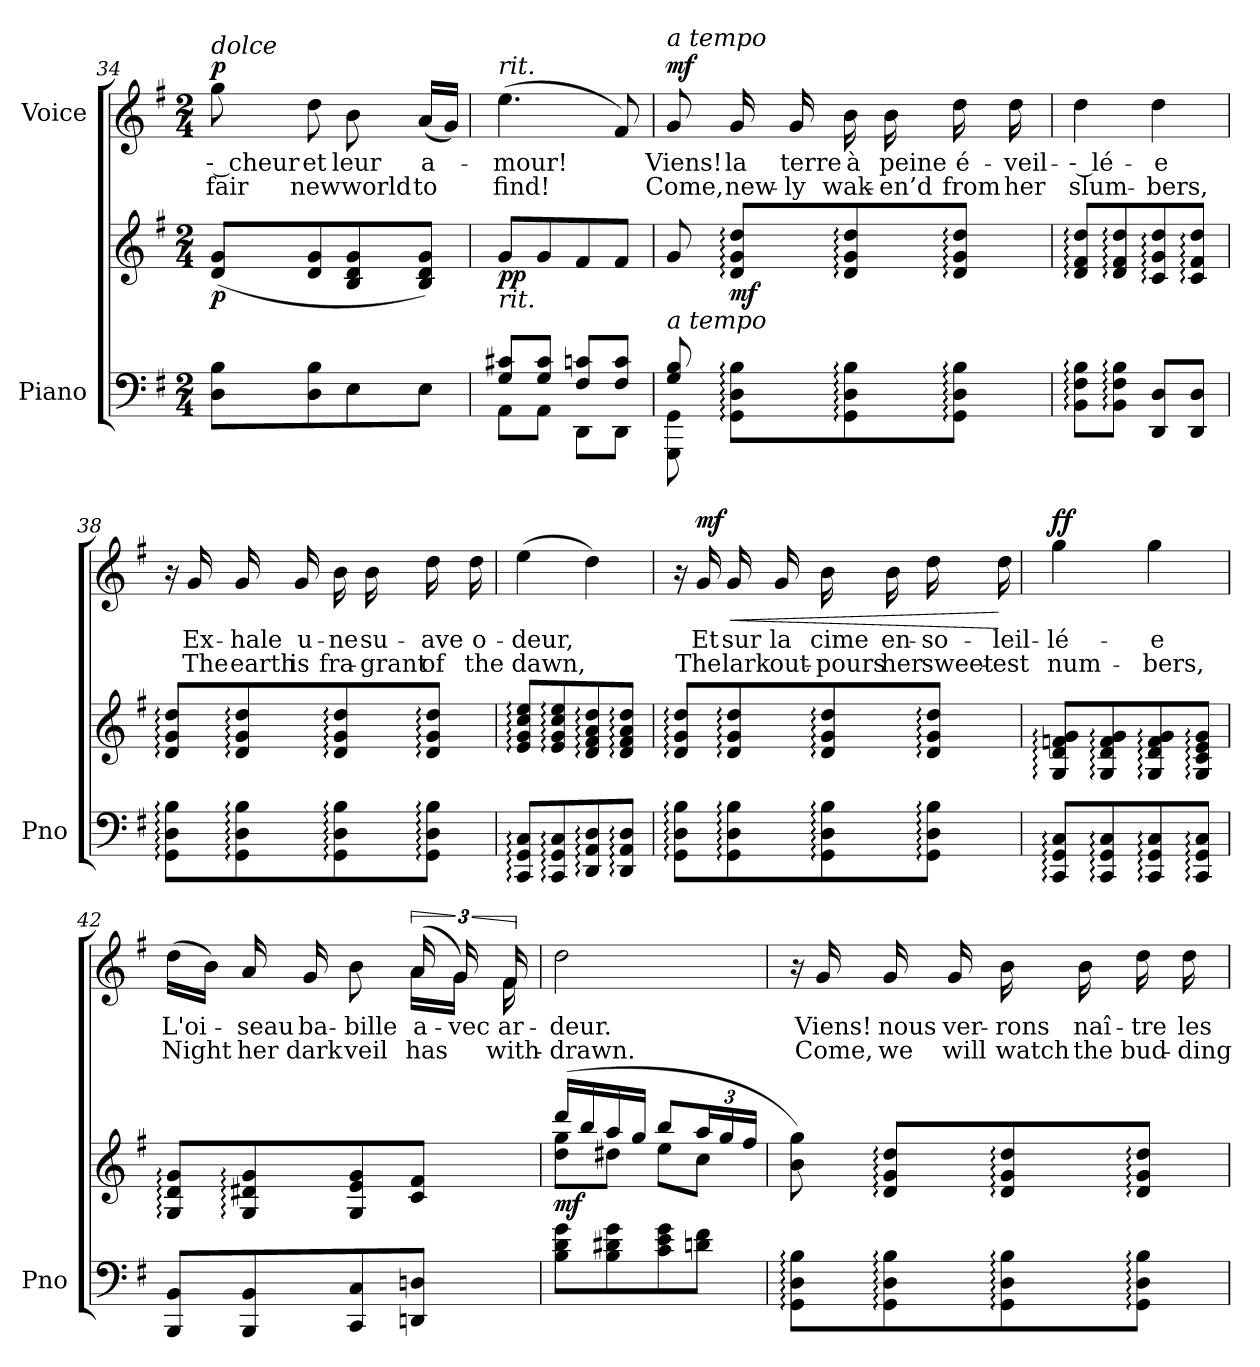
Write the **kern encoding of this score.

**kern	**kern	**dynam	**kern	**text	**text	**dynam
*part2	*part2	*part2	*part1	*part1	*part1	*part1
*staff3	*staff2	*staff2/3	*staff1	*staff1	*staff1	*staff1
*I"Piano	*	*	*I"Voice	*	*	*
*I'Pno	*	*	*	*	*	*
!!LO:LB:g=z
*clefF4	*clefG2	*	*clefG2	*	*	*
*k[f#]	*k[f#]	*	*k[f#]	*	*	*
*M2/4	*M2/4	*	*M2/4	*	*	*
=34	=34	=34	=34	=34	=34	=34
!	!	!	!LO:TX:a:i:t=dolce	!	!	!
!	!	!LO:DY:b	!	!LO:LY:b	!LO:LY:b	!LO:DY:a
8D\ 8B\L	(>8d/ 8g/L	p	8gg\	-- cheur	fair	p
!	!	!	!	!LO:LY:b	!LO:LY:b	!
8D\ 8B\	8d/ 8g/	.	8dd\	et	new	.
!	!	!	!	!LO:LY:b	!LO:LY:b	!
8E\	8B/ 8d/ 8g/	.	8b\	leur	world	.
!	!	!	!	!LO:LY:b	!LO:LY:b	!
8E\J	8B/ 8d/ 8g/J)	.	(<16a/LL	a-	to	.
.	.	.	16g/JJ)	.	.	.
=35	=35	=35	=35	=35	=35	=35
*	*	*	*MM54	*	*	*
*^	*	*	*	*	*	*
!	!	!	!	!LO:TX:a:i:t=rit.	!	!	!
!	!	!LO:TX:b:i:t=rit.	!	!	!	!	!
!	!	!	!LO:DY:b	!	!LO:LY:b	!LO:LY:b	!
8G/ 8c#X/L	8AA\L	8g/L	pp	(>4.ee\	-mour!	find!	.
8G/ 8c#/J	8AA\J	8g/	.	.	.	.	.
8F#/ 8cn/L	8DD\L	8f#/	.	.	.	.	.
8F#/ 8c/J	8DD\J	8f#/J	.	8f#/)	.	.	.
=36	=36	=36	=36	=36	=36	=36	=36
*	*	*	*	*MM60	*	*	*
!	!	!	!	!LO:TX:a:i:t=a tempo	!	!	!
!	!	!LO:TX:b:i:t=a tempo	!	!	!	!	!
!	!	!	!	!	!LO:LY:b	!LO:LY:b	!LO:DY:a
8G/ 8B/	8GGG\ 8GG\	8g/	.	8g/	Viens!	Come,	mf
!	!	!	!LO:DY:b	!	!LO:LY:b	!LO:LY:b	!
8GG\: 8D\: 8B\:L	4.ryy	8d/: 8g/: 8dd/:L	mf	16g/	la	new-	.
!	!	!	!	!	!LO:LY:b	!LO:LY:b	!
.	.	.	.	16g/	terre	-ly	.
!	!	!	!	!	!LO:LY:b	!LO:LY:b	!
8GG\: 8D\: 8B\:	.	8d/: 8g/: 8dd/:	.	16b\	à	wak-	.
!	!	!	!	!	!LO:LY:b	!LO:LY:b	!
.	.	.	.	16b\	peine	-en’d	.
!	!	!	!	!	!LO:LY:b	!LO:LY:b	!
8GG\: 8D\: 8B\:J	.	8d/: 8g/: 8dd/:J	.	16dd\	é-	from	.
!	!	!	!	!	!LO:LY:b	!LO:LY:b	!
.	.	.	.	16dd\	-veil-	her	.
*v	*v	*	*	*	*	*	*
!!LO:LB:g=z
=37	=37	=37	=37	=37	=37	=37
!	!	!	!	!LO:LY:b	!LO:LY:b	!
8BB\: 8F#\: 8B\:L	8d/: 8f#/: 8dd/:L	.	4dd\	-- lé-	slum-	.
8BB\: 8F#\: 8B\:J	8d/: 8f#/: 8dd/:	.	.	.	.	.
!	!	!	!	!LO:LY:b	!LO:LY:b	!
8DD/ 8D/L	8c/: 8g/: 8dd/:	.	4dd\	-e	-bers,	.
8DD/ 8D/J	8c/: 8f#/: 8dd/:J	.	.	.	.	.
=38	=38	=38	=38	=38	=38	=38
8GG\: 8D\: 8B\:L	8d/: 8g/: 8dd/:L	.	16r	.	.	.
!	!	!	!	!LO:LY:b	!LO:LY:b	!
.	.	.	16g/	Ex-	The	.
!	!	!	!	!LO:LY:b	!LO:LY:b	!
8GG\: 8D\: 8B\:	8d/: 8g/: 8dd/:	.	16g/	-hale	earth	.
!	!	!	!	!LO:LY:b	!LO:LY:b	!
.	.	.	16g/	u-	is	.
!	!	!	!	!LO:LY:b	!LO:LY:b	!
8GG\: 8D\: 8B\:	8d/: 8g/: 8dd/:	.	16b\	-ne	fra-	.
!	!	!	!	!LO:LY:b	!LO:LY:b	!
.	.	.	16b\	su-	-grant	.
!	!	!	!	!LO:LY:b	!LO:LY:b	!
8GG\: 8D\: 8B\:J	8d/: 8g/: 8dd/:J	.	16dd\	-ave	of	.
!	!	!	!	!LO:LY:b	!LO:LY:b	!
.	.	.	16dd\	o-	the	.
=39	=39	=39	=39	=39	=39	=39
!	!	!	!	!LO:LY:b	!LO:LY:b	!
8CC/: 8GG/: 8C/:L	8e/: 8g/: 8cc/: 8ee/:L	.	(>4ee\	-deur,	dawn,	.
8CC/: 8GG/: 8C/:	8e/: 8g/: 8cc/: 8ee/:	.	.	.	.	.
8DD/: 8AA/: 8D/:	8d/: 8f#/: 8a/: 8dd/:	.	4dd\)	.	.	.
8DD/: 8AA/: 8D/:J	8d/: 8f#/: 8a/: 8dd/:J	.	.	.	.	.
!!LO:LB:g=z
=40	=40	=40	=40	=40	=40	=40
8GG\: 8D\: 8B\:L	8d/: 8g/: 8dd/:L	.	16r	.	.	.
!	!	!	!	!LO:LY:b	!LO:LY:b	!LO:HP:b
!	!	!	!	!	!	!LO:DY:n=1:a
.	.	.	16g/	Et	The	< mf
!	!	!	!	!LO:LY:b	!LO:LY:b	!
8GG\: 8D\: 8B\:	8d/: 8g/: 8dd/:	.	16g/	sur	lark	.
!	!	!	!	!LO:LY:b	!LO:LY:b	!
.	.	.	16g/	la	out-	.
!	!	!	!	!LO:LY:b	!LO:LY:b	!
8GG\: 8D\: 8B\:	8d/: 8g/: 8dd/:	.	16b\	cime	-pours	.
!	!	!	!	!LO:LY:b	!LO:LY:b	!
.	.	.	16b\	en-	her	.
!	!	!	!	!LO:LY:b	!LO:LY:b	!
8GG\: 8D\: 8B\:J	8d/: 8g/: 8dd/:J	.	16dd\	-so-	sweet-	.
!	!	!	!	!LO:LY:b	!LO:LY:b	!
.	.	.	16dd\	-leil-	-est	[
=41	=41	=41	=41	=41	=41	=41
!	!	!	!	!LO:LY:b	!LO:LY:b	!LO:DY:a
8CC/: 8GG/: 8C/:L	8G/: 8d/: 8fn/: 8g/:L	.	4gg\	-lé-	num-	ff
8CC/: 8GG/: 8C/:	8G/: 8d/: 8f/: 8g/:	.	.	.	.	.
!	!	!	!	!LO:LY:b	!LO:LY:b	!
8CC/: 8GG/: 8C/:	8G/: 8d/: 8f/: 8g/:	.	4gg\	-e	-bers,	.
8CC/: 8GG/: 8C/:J	8G/: 8c/: 8e/: 8g/:J	.	.	.	.	.
!!LO:PB:g=z
=42	=42	=42	=42	=42	=42	=42
!	!	!	!	!LO:LY:b	!LO:LY:b	!
*	*	*	*^	*	*	*
8BBB/ 8BB/L	8G/: 8d/: 8g/:L	.	(>16dd\LL	4.ryy	L'oi-	Night	.
.	.	.	16b\JJ)	.	.	.	.
!	!	!	!	!	!LO:LY:b	!LO:LY:b	!
8BBB/ 8BB/	8G/: 8d#X/: 8g/:	.	16a/	.	-seau	her	.
!	!	!	!	!	!LO:LY:b	!LO:LY:b	!
.	.	.	16g/	.	ba-	dark	.
!	!	!	!	!	!LO:LY:b	!LO:LY:b	!
8CC/ 8C/	8G/ 8e/ 8g/	.	8b\	.	-bille	veil	.
!	!	!	!	!	!LO:LY:b	!LO:LY:b	!
8DDn/ 8Dn/J	8c/ 8f#/J	.	(<24a/	24a\LL	a-	has	.
!	!	!	!	!	!LO:LY:b	!	!
.	.	.	24g/)	24g\JJ	-vec	.	.
!	!	!	!	!	!LO:LY:b	!LO:LY:b	!
.	.	.	24f#/	24f#\	ar-	with-	.
=43	=43	=43	=43	=43	=43	=43	=43
*	*^	*	*	*	*	*	*
!	!	!	!LO:DY:b	!	!	!LO:LY:b	!LO:LY:b	!
*	*	*	*	*v	*v	*	*	*
8B\ 8d\ 8g\L	(>16ddd/LL	8dd\ 8gg\L	mf	2dd\	-deur.	-drawn.	.
.	16bb/	.	.	.	.	.	.
8B\ 8d#X\ 8g\	16aa/	8dd#X\J	.	.	.	.	.
.	16gg/JJ	.	.	.	.	.	.
8c\ 8e\ 8g\	8bb/L	8ee\L	.	.	.	.	.
*	*Xbrackettup	*	*	*	*	*	*
8dn\ 8f#\J	24aa/L	8cc\J	.	.	.	.	.
.	24gg/	.	.	.	.	.	.
.	24ff#/JJ	.	.	.	.	.	.
*	*v	*v	*	*	*	*	*
=44	=44	=44	=44	=44	=44	=44
8GG\: 8D\: 8B\:L	8b\ 8gg\)	.	16r	.	.	.
!	!	!	!	!LO:LY:b	!LO:LY:b	!
.	.	.	16g/	Viens!	Come,	.
!	!	!	!	!LO:LY:b	!LO:LY:b	!
8GG\: 8D\: 8B\:	8d/: 8g/: 8dd/:L	.	16g/	nous	we	.
!	!	!	!	!LO:LY:b	!LO:LY:b	!
.	.	.	16g/	ver-	will	.
!	!	!	!	!LO:LY:b	!LO:LY:b	!
8GG\: 8D\: 8B\:	8d/: 8g/: 8dd/:	.	16b\	-rons	watch	.
!	!	!	!	!LO:LY:b	!LO:LY:b	!
.	.	.	16b\	naî-	the	.
!	!	!	!	!LO:LY:b	!LO:LY:b	!
8GG\: 8D\: 8B\:J	8d/: 8g/: 8dd/:J	.	16dd\	-tre	bud-	.
!	!	!	!	!LO:LY:b	!LO:LY:b	!
.	.	.	16dd\	les	-ding	.
=	=	=	=	=	=	=
*-	*-	*-	*-	*-	*-	*-
